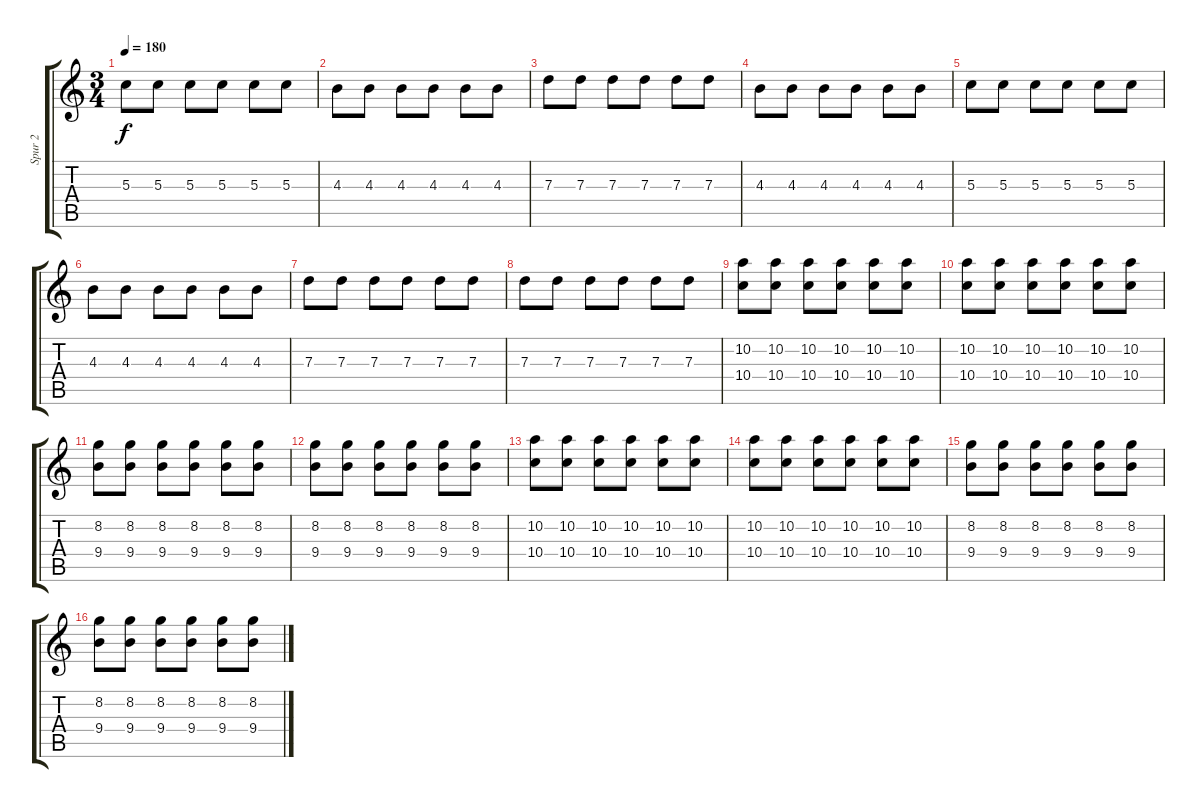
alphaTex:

\track ("Spur 2" "Spur 2") {instrument overdrivenguitar}
\staff {score tabs}
\tuning (E4 B3 G3 D3 A2 E2) {hide}
\ts (3 4)
\tempo 180
\clef g2
\ks c
5.3.8{dy f} 5.3.8 5.3.8 5.3.8 5.3.8 5.3.8 |
4.3.8 4.3.8 4.3.8 4.3.8 4.3.8 4.3.8 |
7.3.8 7.3.8 7.3.8 7.3.8 7.3.8 7.3.8 |
4.3.8 4.3.8 4.3.8 4.3.8 4.3.8 4.3.8 |
5.3.8 5.3.8 5.3.8 5.3.8 5.3.8 5.3.8 |
4.3.8 4.3.8 4.3.8 4.3.8 4.3.8 4.3.8 |
7.3.8 7.3.8 7.3.8 7.3.8 7.3.8 7.3.8 |
7.3.8 7.3.8 7.3.8 7.3.8 7.3.8 7.3.8 |
(10.2 10.4).8 (10.2 10.4).8 (10.2 10.4).8 (10.2 10.4).8 (10.2 10.4).8 (10.2 10.4).8 |
(10.2 10.4).8 (10.2 10.4).8 (10.2 10.4).8 (10.2 10.4).8 (10.2 10.4).8 (10.2 10.4).8 |
(8.2 9.4).8 (8.2 9.4).8 (8.2 9.4).8 (8.2 9.4).8 (8.2 9.4).8 (8.2 9.4).8 |
(8.2 9.4).8 (8.2 9.4).8 (8.2 9.4).8 (8.2 9.4).8 (8.2 9.4).8 (8.2 9.4).8 |
(10.2 10.4).8 (10.2 10.4).8 (10.2 10.4).8 (10.2 10.4).8 (10.2 10.4).8 (10.2 10.4).8 |
(10.2 10.4).8 (10.2 10.4).8 (10.2 10.4).8 (10.2 10.4).8 (10.2 10.4).8 (10.2 10.4).8 |
(8.2 9.4).8 (8.2 9.4).8 (8.2 9.4).8 (8.2 9.4).8 (8.2 9.4).8 (8.2 9.4).8 |
(8.2 9.4).8 (8.2 9.4).8 (8.2 9.4).8 (8.2 9.4).8 (8.2 9.4).8 (8.2 9.4).8
